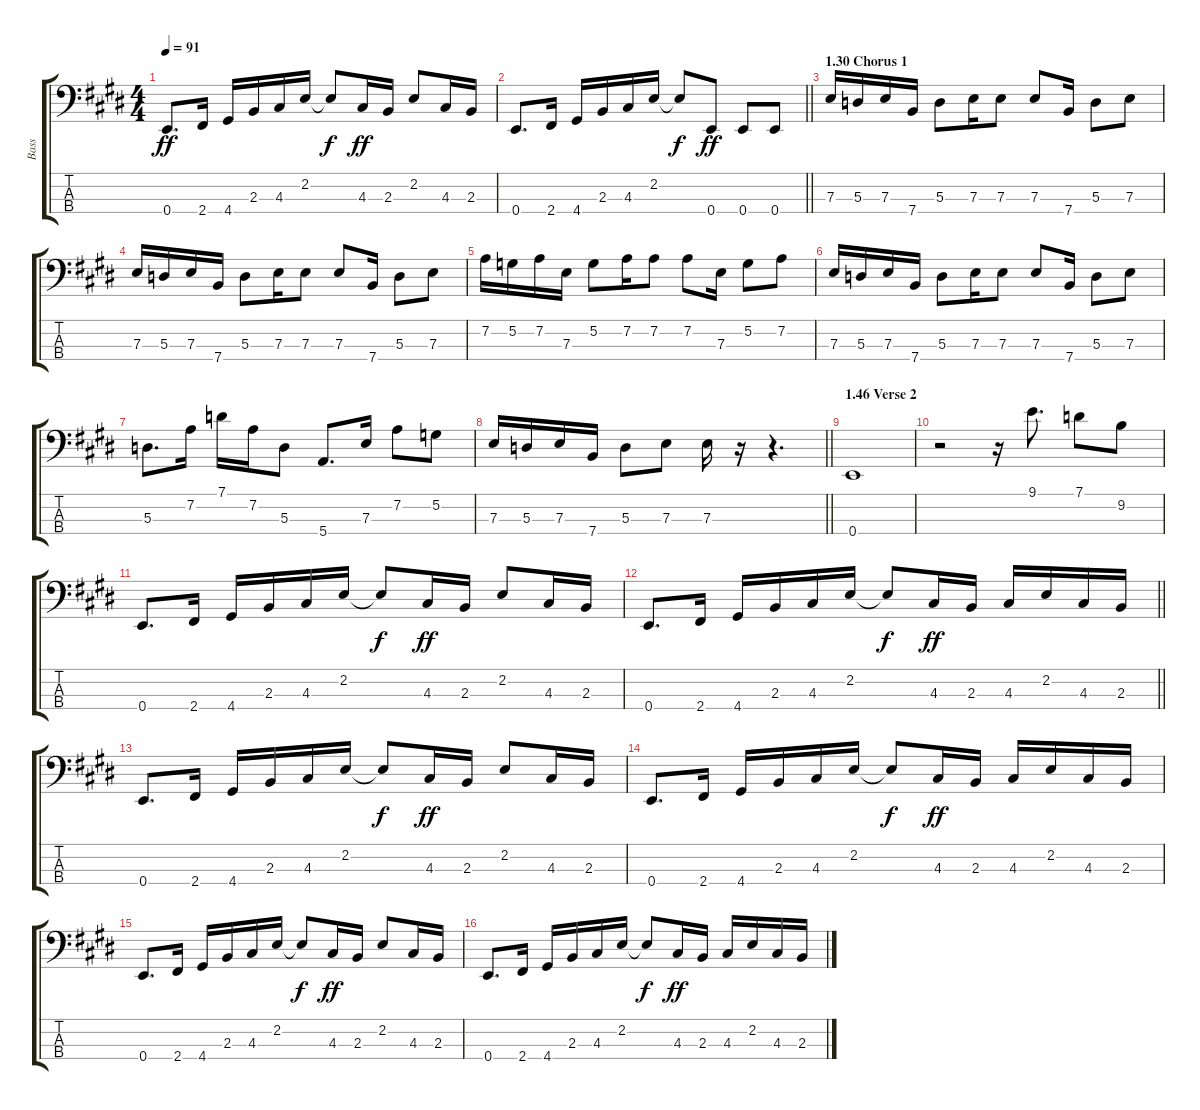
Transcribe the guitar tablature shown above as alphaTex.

\track ("Bass" "Bass") {instrument electricbassfinger}
\staff {score tabs}
\tuning (G2 D2 A1 E1) {hide}
\ts (4 4)
\tempo 91
\clef f4
\ks e
0.4.8{d dy ff} 2.4.16 4.4.16 2.3.16 4.3.16 2.2.16 2.2{t}.8{dy f} 4.3.16{dy ff} 2.3.16 2.2.8 4.3.16 2.3.16 |
\barLineRight lightlight
0.4.8{d} 2.4.16 4.4.16 2.3.16 4.3.16 2.2.16 2.2{t}.8{dy f} 0.4.8{dy ff} 0.4.8 0.4.8 |
\section ("" "1.30 Chorus 1")
7.3.16 5.3.16 7.3.16 7.4.16 5.3.8 7.3.16 7.3.8 7.3.8 7.4.16 5.3.8 7.3.8 |
7.3.16 5.3.16 7.3.16 7.4.16 5.3.8 7.3.16 7.3.8 7.3.8 7.4.16 5.3.8 7.3.8 |
7.2.16 5.2.16 7.2.16 7.3.16 5.2.8 7.2.16 7.2.8 7.2.8 7.3.16 5.2.8 7.2.8 |
7.3.16 5.3.16 7.3.16 7.4.16 5.3.8 7.3.16 7.3.8 7.3.8 7.4.16 5.3.8 7.3.8 |
5.3.8{d} 7.2.16 7.1.16 7.2.16 5.3.8 5.4.8{d} 7.3.16 7.2.8 5.2.8 |
\barLineRight lightlight
7.3.16 5.3.16 7.3.16 7.4.16 5.3.8 7.3.8 7.3.16 r.16 r.4{d} |
\section ("" "1.46 Verse 2")
0.4.1 |
r.2 r.16 9.1.8{d} 7.1.8 9.2.8 |
0.4.8{d} 2.4.16 4.4.16 2.3.16 4.3.16 2.2.16 2.2{t}.8{dy f} 4.3.16{dy ff} 2.3.16 2.2.8 4.3.16 2.3.16 |
\barLineRight lightlight
0.4.8{d} 2.4.16 4.4.16 2.3.16 4.3.16 2.2.16 2.2{t}.8{dy f} 4.3.16{dy ff} 2.3.16 4.3.16 2.2.16 4.3.16 2.3.16 |
0.4.8{d} 2.4.16 4.4.16 2.3.16 4.3.16 2.2.16 2.2{t}.8{dy f} 4.3.16{dy ff} 2.3.16 2.2.8 4.3.16 2.3.16 |
0.4.8{d} 2.4.16 4.4.16 2.3.16 4.3.16 2.2.16 2.2{t}.8{dy f} 4.3.16{dy ff} 2.3.16 4.3.16 2.2.16 4.3.16 2.3.16 |
0.4.8{d} 2.4.16 4.4.16 2.3.16 4.3.16 2.2.16 2.2{t}.8{dy f} 4.3.16{dy ff} 2.3.16 2.2.8 4.3.16 2.3.16 |
0.4.8{d} 2.4.16 4.4.16 2.3.16 4.3.16 2.2.16 2.2{t}.8{dy f} 4.3.16{dy ff} 2.3.16 4.3.16 2.2.16 4.3.16 2.3.16
